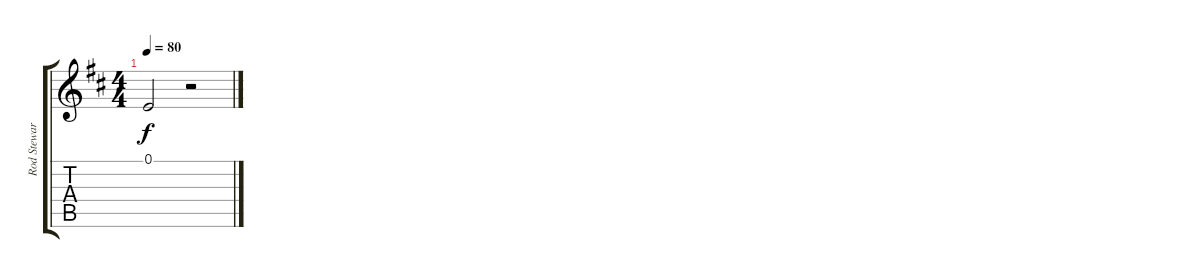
\track ("Rod Stewart" "Rod Stewar") {instrument tuba}
\staff {score tabs}
\tuning (E4 B3 G3 D3 A2 E2) {hide}
\ts (4 4)
\tempo 80
\clef g2
\ks d
0.1.2{dy f} r.2
